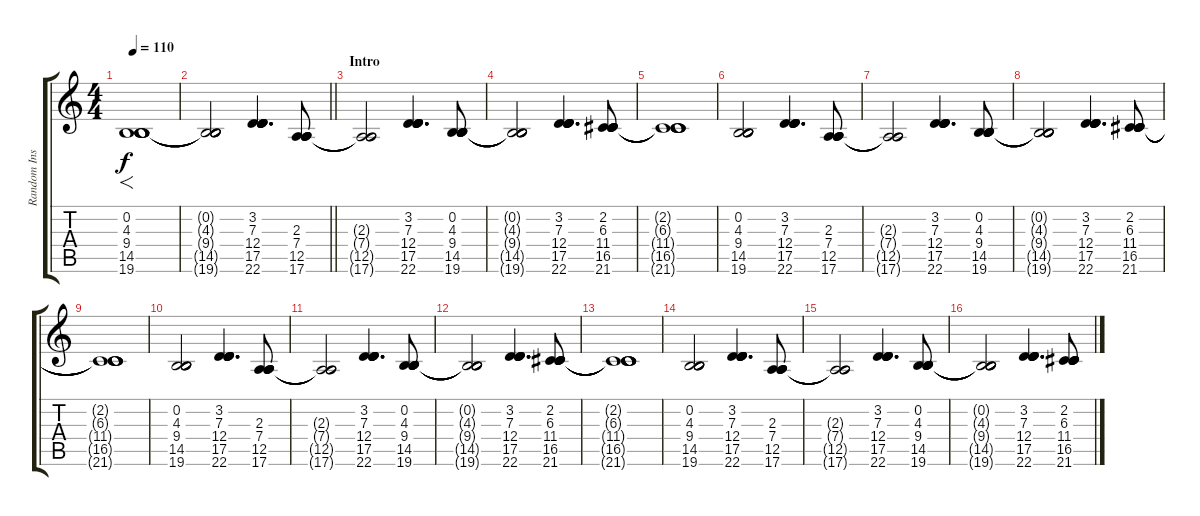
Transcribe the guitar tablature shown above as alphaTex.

\track ("Random Insts." "Random Ins") {instrument stringensemble1}
\staff {score tabs}
\tuning (E4 B3 G3 D3 A2 E2) {hide}
\ts (4 4)
\tempo 110
\clef g2
\ks c
(0.2 4.3 9.4 14.5 19.6).1{f dy f instrument stringensemble1} |
\barLineRight lightlight
(0.2{t} 4.3{t} 9.4{t} 14.5{t} 19.6{t}).2 (3.2 7.3 12.4 17.5 22.6).4{d} (2.3 7.4 12.5 17.6).8 |
\section ("" "Intro")
(2.3{t} 7.4{t} 12.5{t} 17.6{t}).2 (3.2 7.3 12.4 17.5 22.6).4{d} (0.2 4.3 9.4 14.5 19.6).8 |
(0.2{t} 4.3{t} 9.4{t} 14.5{t} 19.6{t}).2 (3.2 7.3 12.4 17.5 22.6).4{d} (2.2 6.3 11.4 16.5 21.6).8 |
(2.2{t} 6.3{t} 11.4{t} 16.5{t} 21.6{t}).1 |
(0.2 4.3 9.4 14.5 19.6).2 (3.2 7.3 12.4 17.5 22.6).4{d} (2.3 7.4 12.5 17.6).8 |
(2.3{t} 7.4{t} 12.5{t} 17.6{t}).2 (3.2 7.3 12.4 17.5 22.6).4{d} (0.2 4.3 9.4 14.5 19.6).8 |
(0.2{t} 4.3{t} 9.4{t} 14.5{t} 19.6{t}).2 (3.2 7.3 12.4 17.5 22.6).4{d} (2.2 6.3 11.4 16.5 21.6).8 |
(2.2{t} 6.3{t} 11.4{t} 16.5{t} 21.6{t}).1 |
(0.2 4.3 9.4 14.5 19.6).2 (3.2 7.3 12.4 17.5 22.6).4{d} (2.3 7.4 12.5 17.6).8 |
(2.3{t} 7.4{t} 12.5{t} 17.6{t}).2 (3.2 7.3 12.4 17.5 22.6).4{d} (0.2 4.3 9.4 14.5 19.6).8 |
(0.2{t} 4.3{t} 9.4{t} 14.5{t} 19.6{t}).2 (3.2 7.3 12.4 17.5 22.6).4{d} (2.2 6.3 11.4 16.5 21.6).8 |
(2.2{t} 6.3{t} 11.4{t} 16.5{t} 21.6{t}).1 |
(0.2 4.3 9.4 14.5 19.6).2 (3.2 7.3 12.4 17.5 22.6).4{d} (2.3 7.4 12.5 17.6).8 |
(2.3{t} 7.4{t} 12.5{t} 17.6{t}).2 (3.2 7.3 12.4 17.5 22.6).4{d} (0.2 4.3 9.4 14.5 19.6).8 |
(0.2{t} 4.3{t} 9.4{t} 14.5{t} 19.6{t}).2 (3.2 7.3 12.4 17.5 22.6).4{d} (2.2 6.3 11.4 16.5 21.6).8
